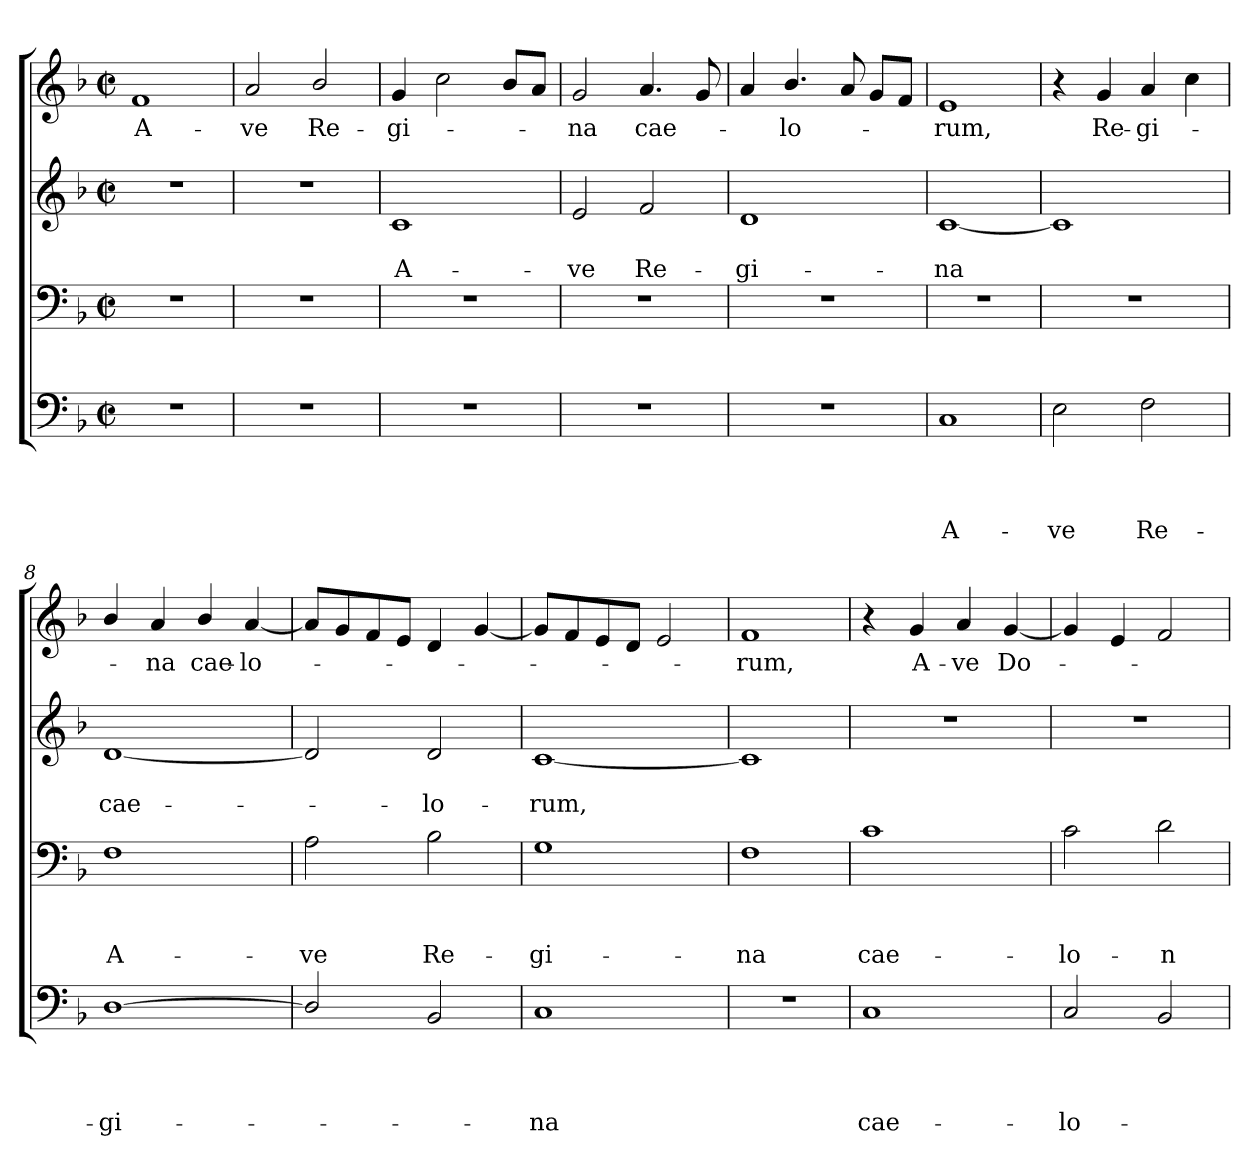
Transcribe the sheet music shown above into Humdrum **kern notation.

**kern	**text	**text	**text	**text	**kern	**text	**text	**text	**kern	**text	**text	**kern	**text
*part4	*part4	*part4	*part4	*part4	*part3	*part3	*part3	*part3	*part2	*part2	*part2	*part1	*part1
*staff4	*staff4	*staff4	*staff4	*staff4	*staff3	*staff3	*staff3	*staff3	*staff2	*staff2	*staff2	*staff1	*staff1
*clefF4	*	*	*	*	*clefF4	*	*	*	*clefG2	*	*	*clefG2	*
*k[b-]	*	*	*	*	*k[b-]	*	*	*	*k[b-]	*	*	*k[b-]	*
*F:	*	*	*	*	*F:	*	*	*	*F:	*	*	*F:	*
*M2/2	*	*	*	*	*M2/2	*	*	*	*M2/2	*	*	*M2/2	*
*met(c|)	*	*	*	*	*met(c|)	*	*	*	*met(c|)	*	*	*met(c|)	*
=1	=1	=1	=1	=1	=1	=1	=1	=1	=1	=1	=1	=1	=1
!	!	!	!	!	!	!	!	!	!	!	!	!	!LO:LY:b
1r	.	.	.	.	1r	.	.	.	1r	.	.	1f	A-
=2	=2	=2	=2	=2	=2	=2	=2	=2	=2	=2	=2	=2	=2
!	!	!	!	!	!	!	!	!	!	!	!	!	!LO:LY:b
1r	.	.	.	.	1r	.	.	.	1r	.	.	2a/	-ve
!	!	!	!	!	!	!	!	!	!	!	!	!	!LO:LY:b
.	.	.	.	.	.	.	.	.	.	.	.	2b-/	Re-
=3	=3	=3	=3	=3	=3	=3	=3	=3	=3	=3	=3	=3	=3
!	!	!	!	!	!	!	!	!	!	!	!LO:LY:b	!	!LO:LY:b
1r	.	.	.	.	1r	.	.	.	1c	.	A-	4g/	-gi-
.	.	.	.	.	.	.	.	.	.	.	.	2cc\	.
.	.	.	.	.	.	.	.	.	.	.	.	8b-/L	.
.	.	.	.	.	.	.	.	.	.	.	.	8a/J	.
=4	=4	=4	=4	=4	=4	=4	=4	=4	=4	=4	=4	=4	=4
!	!	!	!	!	!	!	!	!	!	!	!LO:LY:b	!	!LO:LY:b
1r	.	.	.	.	1r	.	.	.	2e/	.	-ve	2g/	-na
!	!	!	!	!	!	!	!	!	!	!	!LO:LY:b	!	!LO:LY:b
.	.	.	.	.	.	.	.	.	2f/	.	Re-	4.a/	cae-
.	.	.	.	.	.	.	.	.	.	.	.	8g/	.
=5	=5	=5	=5	=5	=5	=5	=5	=5	=5	=5	=5	=5	=5
!	!	!	!	!	!	!	!	!	!	!	!LO:LY:b	!	!
1r	.	.	.	.	1r	.	.	.	1d	.	-gi-	4a/	.
!	!	!	!	!	!	!	!	!	!	!	!	!	!LO:LY:b
.	.	.	.	.	.	.	.	.	.	.	.	4.b-/	-lo-
.	.	.	.	.	.	.	.	.	.	.	.	8a/	.
.	.	.	.	.	.	.	.	.	.	.	.	8g/L	.
.	.	.	.	.	.	.	.	.	.	.	.	8f/J	.
=6	=6	=6	=6	=6	=6	=6	=6	=6	=6	=6	=6	=6	=6
!	!	!	!	!LO:LY:b	!	!	!	!	!	!	!LO:LY:b	!	!LO:LY:b
1C	.	.	.	A-	1r	.	.	.	[<1c	.	-na	1e	-rum,
=7	=7	=7	=7	=7	=7	=7	=7	=7	=7	=7	=7	=7	=7
!	!	!	!	!LO:LY:b	!	!	!	!	!	!	!	!	!
2E\	.	.	.	-ve	1r	.	.	.	1c]	.	.	4r	.
!	!	!	!	!	!	!	!	!	!	!	!	!	!LO:LY:b
.	.	.	.	.	.	.	.	.	.	.	.	4g/	Re-
!	!	!	!	!LO:LY:b	!	!	!	!	!	!	!	!	!LO:LY:b
2F\	.	.	.	Re-	.	.	.	.	.	.	.	4a/	-gi-
.	.	.	.	.	.	.	.	.	.	.	.	4cc\	.
!!LO:LB:g=z
=8	=8	=8	=8	=8	=8	=8	=8	=8	=8	=8	=8	=8	=8
!	!	!	!	!LO:LY:b	!	!	!	!LO:LY:b	!	!	!LO:LY:b	!	!
[<1D	.	.	.	-gi-	1F	.	.	A-	[<1d	.	cae-	4b-/	.
!	!	!	!	!	!	!	!	!	!	!	!	!	!LO:LY:b
.	.	.	.	.	.	.	.	.	.	.	.	4a/	-na
!	!	!	!	!	!	!	!	!	!	!	!	!	!LO:LY:b
.	.	.	.	.	.	.	.	.	.	.	.	4b-/	cae-
!	!	!	!	!	!	!	!	!	!	!	!	!	!LO:LY:b
.	.	.	.	.	.	.	.	.	.	.	.	[<4a/	-lo-
=9	=9	=9	=9	=9	=9	=9	=9	=9	=9	=9	=9	=9	=9
!	!	!	!	!	!	!	!	!LO:LY:b	!	!	!	!	!
2D/]	.	.	.	.	2A\	.	.	-ve	2d/]	.	.	8a/L]	.
.	.	.	.	.	.	.	.	.	.	.	.	8g/	.
.	.	.	.	.	.	.	.	.	.	.	.	8f/	.
.	.	.	.	.	.	.	.	.	.	.	.	8e/J	.
!	!	!	!	!	!	!	!	!LO:LY:b	!	!	!LO:LY:b	!	!
2BB-/	.	.	.	.	2B-\	.	.	Re-	2d/	.	-lo-	4d/	.
.	.	.	.	.	.	.	.	.	.	.	.	[<4g/	.
=10	=10	=10	=10	=10	=10	=10	=10	=10	=10	=10	=10	=10	=10
!	!	!	!	!LO:LY:b	!	!	!	!LO:LY:b	!	!	!LO:LY:b	!	!
1C	.	.	.	-na	1G	.	.	-gi-	[<1c	.	-rum,	8g/L]	.
.	.	.	.	.	.	.	.	.	.	.	.	8f/	.
.	.	.	.	.	.	.	.	.	.	.	.	8e/	.
.	.	.	.	.	.	.	.	.	.	.	.	8d/J	.
.	.	.	.	.	.	.	.	.	.	.	.	2e/	.
=11	=11	=11	=11	=11	=11	=11	=11	=11	=11	=11	=11	=11	=11
!	!	!	!	!	!	!	!	!LO:LY:b	!	!	!	!	!LO:LY:b
1r	.	.	.	.	1F	.	.	-na	1c]	.	.	1f	-rum,
=12	=12	=12	=12	=12	=12	=12	=12	=12	=12	=12	=12	=12	=12
!	!	!	!	!LO:LY:b	!	!	!	!LO:LY:b	!	!	!	!	!
1C	.	.	.	cae-	1c	.	.	cae-	1r	.	.	4r	.
!	!	!	!	!	!	!	!	!	!	!	!	!	!LO:LY:b
.	.	.	.	.	.	.	.	.	.	.	.	4g/	A-
!	!	!	!	!	!	!	!	!	!	!	!	!	!LO:LY:b
.	.	.	.	.	.	.	.	.	.	.	.	4a/	-ve
!	!	!	!	!	!	!	!	!	!	!	!	!	!LO:LY:b
.	.	.	.	.	.	.	.	.	.	.	.	[<4g/	Do-
=13	=13	=13	=13	=13	=13	=13	=13	=13	=13	=13	=13	=13	=13
!	!	!	!	!LO:LY:b	!	!	!	!LO:LY:b	!	!	!	!	!
2C/	.	.	.	-lo-	2c\	.	.	-lo-	1r	.	.	4g/]	.
.	.	.	.	.	.	.	.	.	.	.	.	4e/	.
!	!	!	!	!	!	!	!	!LO:LY:b:rj	!	!	!	!	!
2BB-/	.	.	.	.	2d\	.	.	-n	.	.	.	2f/	.
=	=	=	=	=	=	=	=	=	=	=	=	=	=
*-	*-	*-	*-	*-	*-	*-	*-	*-	*-	*-	*-	*-	*-
